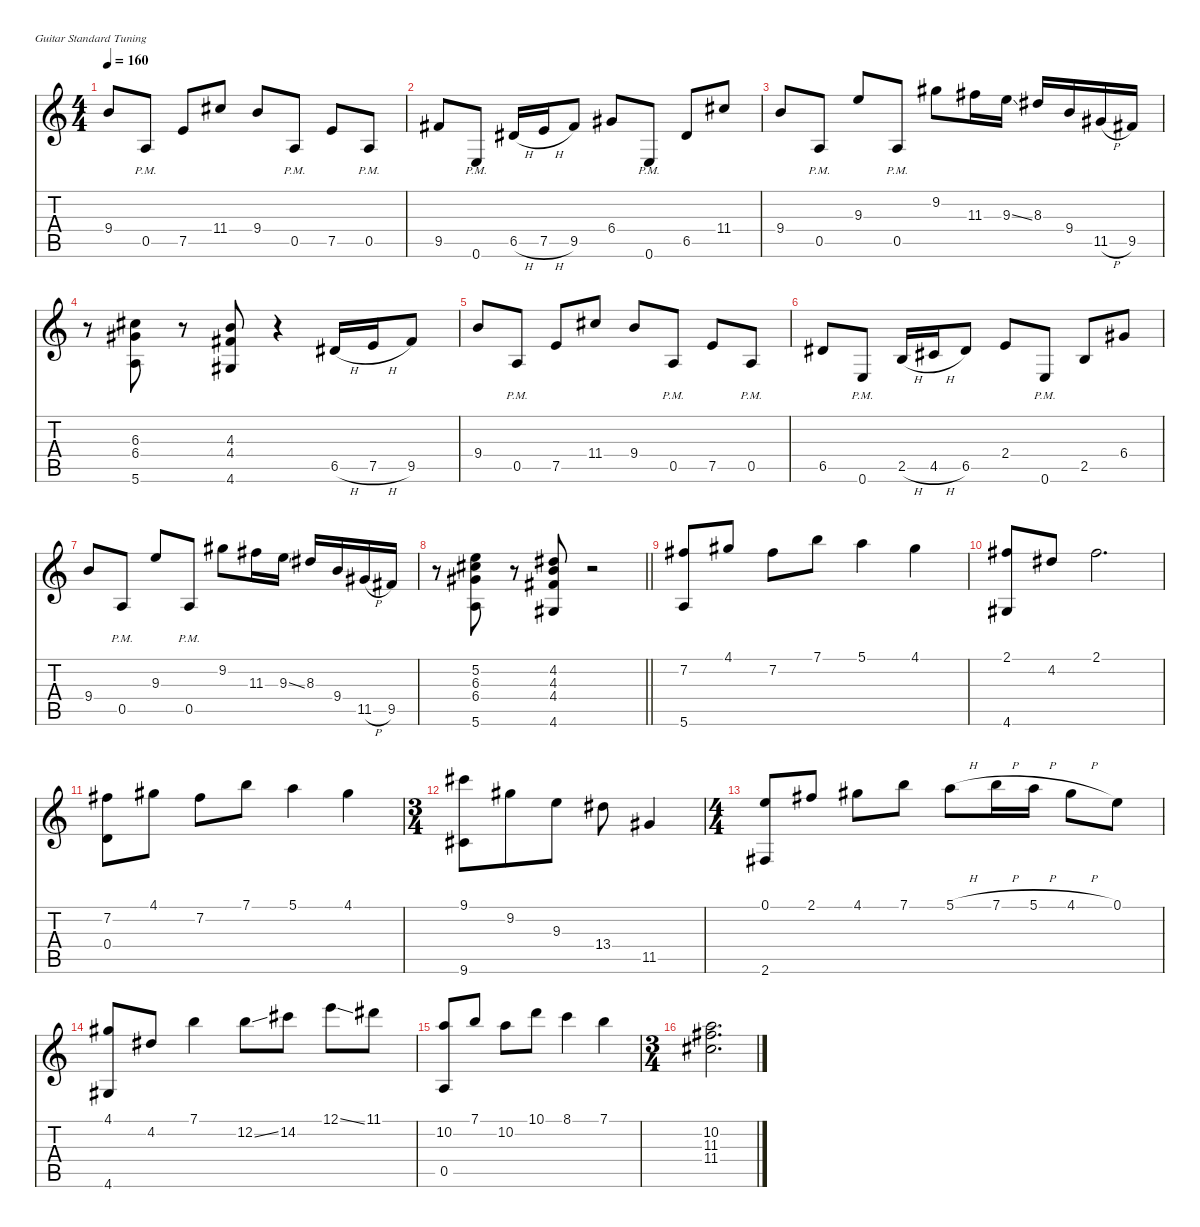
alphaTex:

\defaultSystemsLayout 4
\hideDynamics
\bracketExtendMode nobrackets
\singleTrackTrackNamePolicy hidden
\multiTrackTrackNamePolicy hidden
\firstSystemTrackNameMode fullname
\otherSystemsTrackNameOrientation horizontal
\track ("Guitar 1" "el.guit.") {instrument electricguitarclean}
\staff {score tabs}
\tuning (E4 B3 G3 D3 A2 E2)
\ts (4 4)
\tempo 160
\clef g2
\ks c
9.4.8{dy f beam Up} 0.5{pm}.8{beam Up} 7.5.8{beam Up} 11.4{acc #}.8{beam Up} 9.4.8{beam Up} 0.5{pm}.8{beam Up} 7.5.8{beam Up} 0.5{pm}.8{beam Up} |
9.5{acc #}.8{beam Up} 0.6{pm}.8{beam Up} 6.5{h acc #}.16{beam Up} 7.5{h}.16{beam Up} 9.5{acc #}.8{beam Up} 6.4{acc #}.8{beam Up} 0.6{pm}.8{beam Up} 6.5{acc #}.8{beam Up} 11.4{acc #}.8{beam Up} |
9.4.8{beam Up} 0.5{pm}.8{beam Up} 9.3.8{beam Up} 0.5{pm}.8{beam Up} 9.2{acc #}.8{beam Down} 11.3{acc #}.16{beam Down} 9.3{ss}.16{beam Down} 8.3{acc #}.16{beam Up} 9.4.16{beam Up} 11.5{h acc #}.16{beam Up} 9.5{acc #}.16{beam Up} |
r.8{beam Down} (6.3{acc #} 6.4{acc #} 5.6).8{beam Up} r.8{beam Up} (4.3 4.4{acc #} 4.6{acc #}).8{beam Up} r.4{beam Up} 6.5{h acc #}.16{beam Up} 7.5{h}.16{beam Up} 9.5{acc #}.8{beam Up} |
9.4.8{beam Up} 0.5{pm}.8{beam Up} 7.5.8{beam Up} 11.4{acc #}.8{beam Up} 9.4.8{beam Up} 0.5{pm}.8{beam Up} 7.5.8{beam Up} 0.5{pm}.8{beam Up} |
6.5{acc #}.8{beam Up} 0.6{pm}.8{beam Up} 2.5{h}.16{beam Up} 4.5{h acc #}.16{beam Up} 6.5{acc #}.8{beam Up} 2.4.8{beam Up} 0.6{pm}.8{beam Up} 2.5.8{beam Up} 6.4{acc #}.8{beam Up} |
9.4.8{beam Up} 0.5{pm}.8{beam Up} 9.3.8{beam Up} 0.5{pm}.8{beam Up} 9.2{acc #}.8{beam Down} 11.3{acc #}.16{beam Down} 9.3{ss}.16{beam Down} 8.3{acc #}.16{beam Up} 9.4.16{beam Up} 11.5{h acc #}.16{beam Up} 9.5{acc #}.16{beam Up} |
\barLineRight lightlight
r.8{beam Down} (5.2 6.3{acc #} 6.4{acc #} 5.6).8{beam Up} r.8{beam Up} (4.2{acc #} 4.3 4.4{acc #} 4.6{acc #}).8{beam Up} r.2{beam Up} |
(7.2{acc #} 5.6).8{instrument electricguitarclean beam Up} 4.1{acc #}.8{beam Up} 7.2{acc #}.8{beam Down} 7.1.8{beam Down} 5.1.4{beam Down} 4.1{acc #}.4{beam Down} |
(2.1{acc #} 4.6{acc #}).8{beam Up} 4.2{acc #}.8{dy ff beam Up} 2.1{acc #}.2{d dy f beam Down} |
(7.2{acc #} 0.4).8{beam Down} 4.1{acc #}.8{beam Down} 7.2{acc #}.8{dy ff beam Down} 7.1.8{dy f beam Down} 5.1.4{beam Down} 4.1{acc #}.4{beam Down} |
\ts (3 4)
\beaming (8 3 1 1 1)
(9.1{acc #} 9.6{acc #}).8{beam Down} 9.2{acc #}.8{beam Down} 9.3.8{beam Down} 13.4{acc #}.8{beam Down} 11.5{acc #}.4{beam Up} |
\ts (4 4)
\beaming (8 2 2 2 2)
(0.1 2.6{acc #}).8{beam Up} 2.1{acc #}.8{beam Up} 4.1{acc #}.8{beam Down} 7.1.8{beam Down} 5.1{h}.8{beam Down} 7.1{h}.16{beam Down} 5.1{h}.16{beam Down} 4.1{h acc #}.8{beam Down} 0.1.8{beam Down} |
(4.1{acc #} 4.6{acc #}).8{beam Up} 4.2{acc #}.8{dy ff beam Up} 7.1.4{dy f beam Down} 12.2{ss}.8{beam Down} 14.2{acc #}.8{beam Down} 12.1{ss}.8{beam Down} 11.1{acc #}.8{beam Down} |
(10.2 0.5).8{beam Up} 7.1.8{beam Up} 10.2.8{beam Down} 10.1.8{beam Down} 8.1.4{beam Down} 7.1.4{beam Down} |
\ts (3 4)
\beaming (8 3 1 1 1)
(10.2 11.3{acc #} 11.4{acc #}).2{d beam Down}
